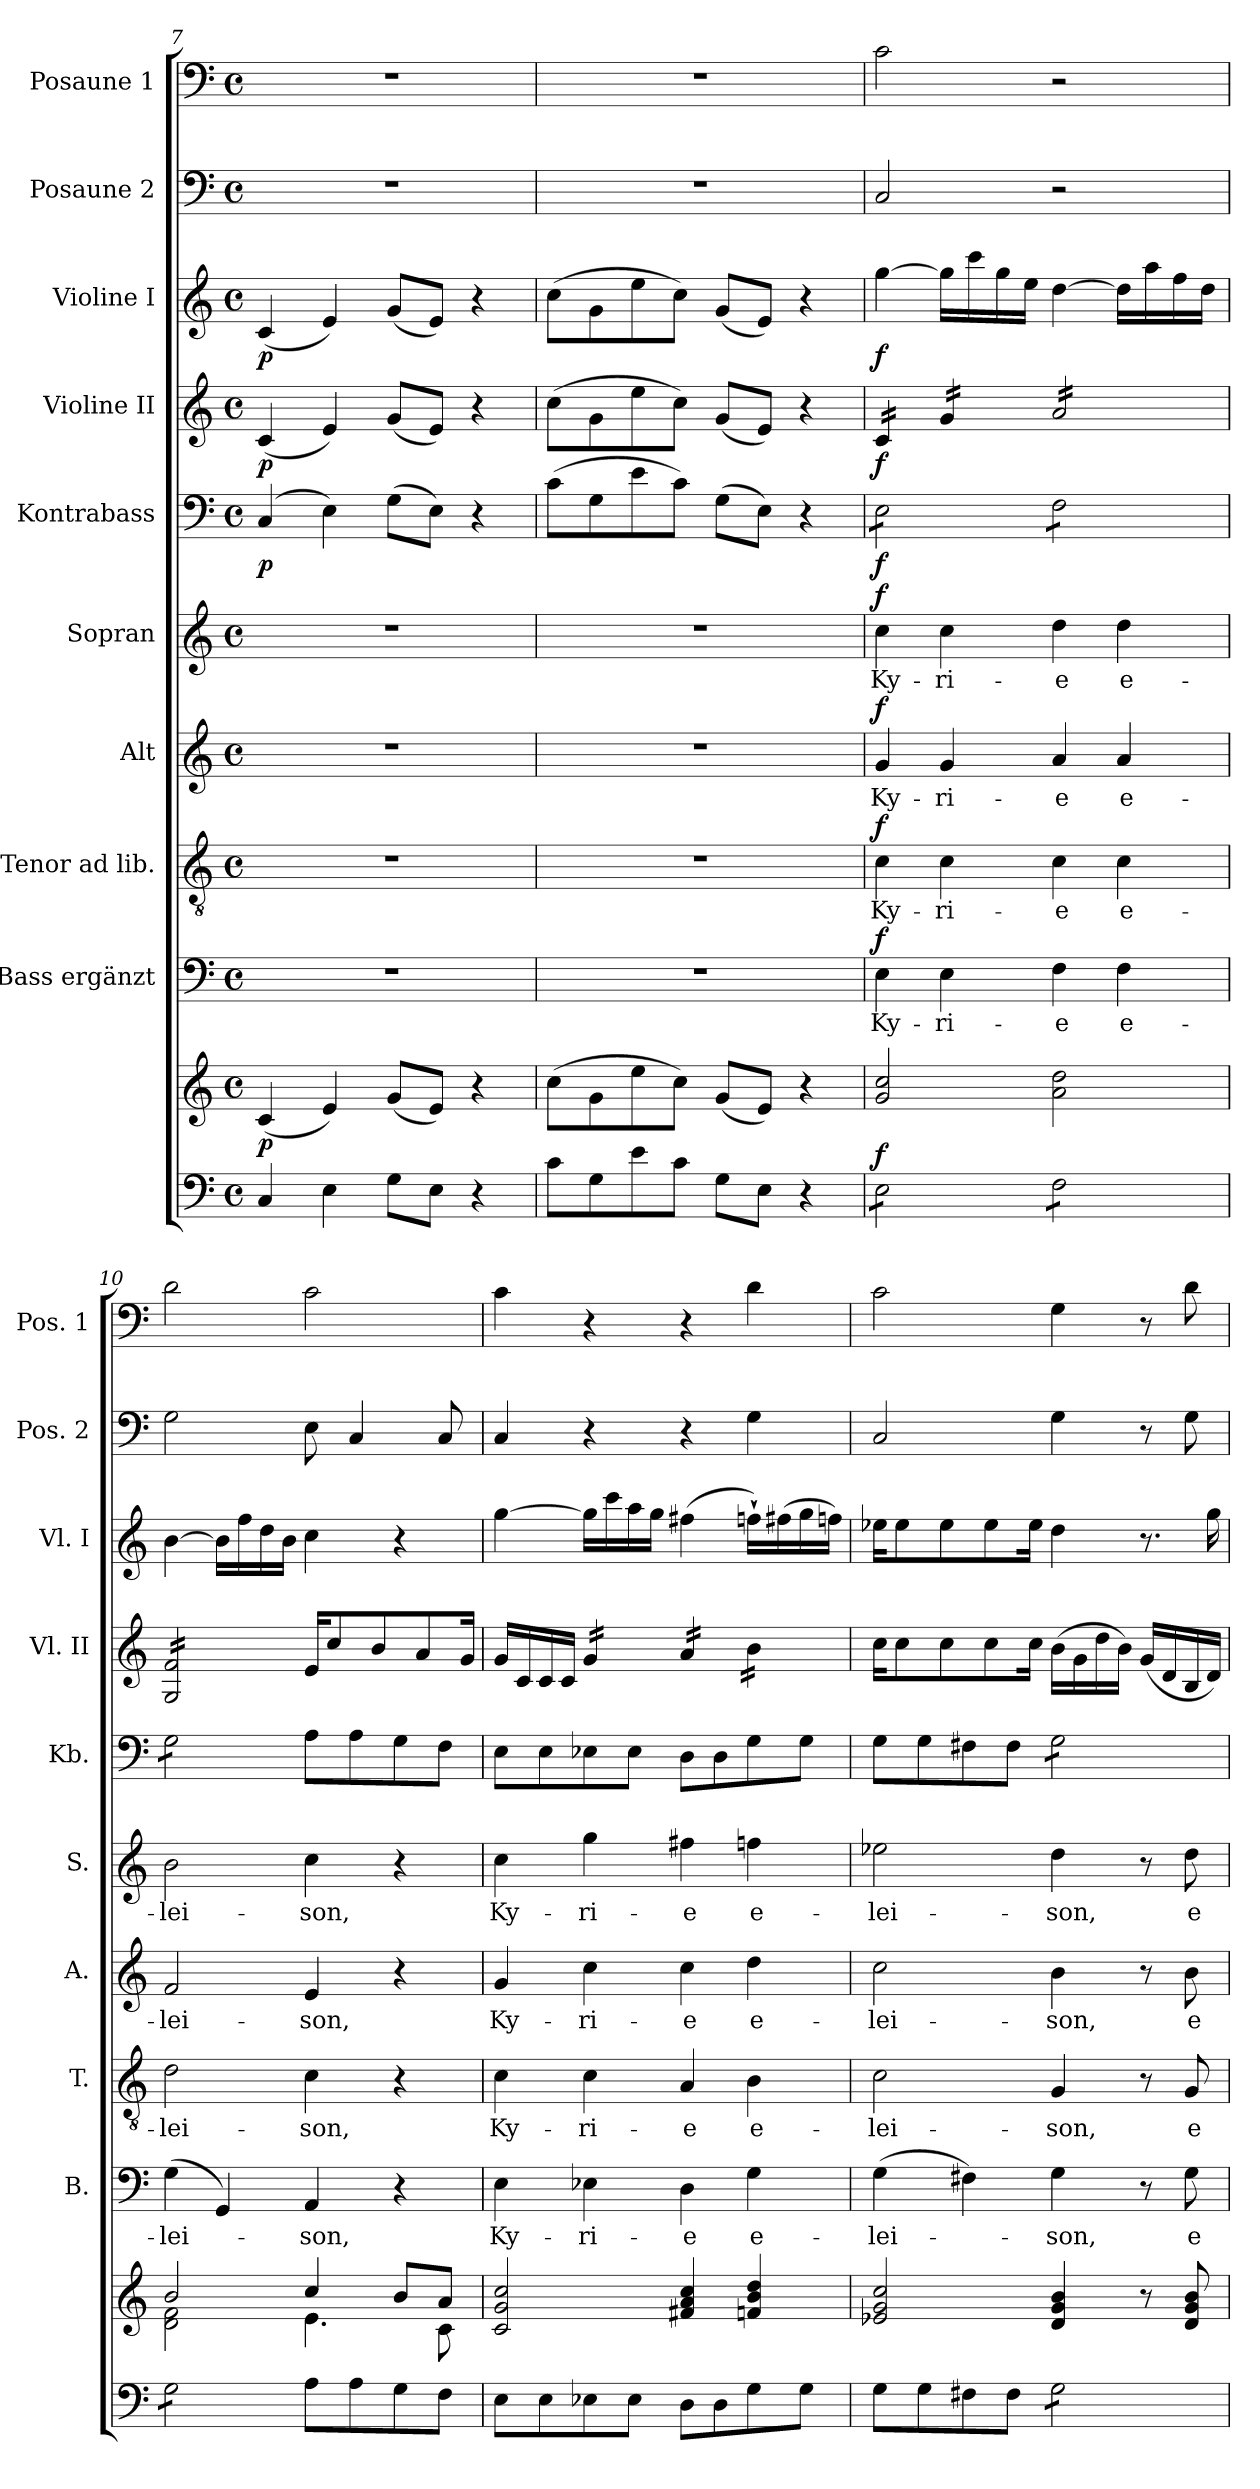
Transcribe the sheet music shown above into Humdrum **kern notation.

**kern	**kern	**dynam	**kern	**text	**dynam	**kern	**text	**dynam	**kern	**text	**dynam	**kern	**text	**dynam	**kern	**dynam	**kern	**dynam	**kern	**dynam	**kern	**kern
*part10	*part10	*part10	*part9	*part9	*part9	*part8	*part8	*part8	*part7	*part7	*part7	*part6	*part6	*part6	*part5	*part5	*part4	*part4	*part3	*part3	*part2	*part1
*staff11	*staff10	*staff10/11	*staff9	*staff9	*staff9	*staff8	*staff8	*staff8	*staff7	*staff7	*staff7	*staff6	*staff6	*staff6	*staff5	*staff5	*staff4	*staff4	*staff3	*staff3	*staff2	*staff1
*	*	*	*I"Bass ergänzt	*	*	*I"Tenor ad lib.	*	*	*I"Alt	*	*	*I"Sopran	*	*	*I"Kontrabass	*	*I"Violine II	*	*I"Violine I	*	*I"Posaune 2	*I"Posaune 1
*	*	*	*I'B.	*	*	*I'T.	*	*	*I'A.	*	*	*I'S.	*	*	*I'Kb.	*	*I'Vl. II	*	*I'Vl. I	*	*I'Pos. 2	*I'Pos. 1
*clefF4	*clefG2	*	*clefF4	*	*	*clefGv2	*	*	*clefG2	*	*	*clefG2	*	*	*clefF4	*	*clefG2	*	*clefG2	*	*clefF4	*clefF4
*	*	*	*	*	*	*	*	*	*	*	*	*	*	*	*ITrd7c12	*	*	*	*	*	*	*
*k[]	*k[]	*	*k[]	*	*	*k[]	*	*	*k[]	*	*	*k[]	*	*	*k[]	*	*k[]	*	*k[]	*	*k[]	*k[]
*C:	*C:	*	*C:	*	*	*C:	*	*	*C:	*	*	*C:	*	*	*C:	*	*C:	*	*C:	*	*C:	*C:
*M4/4	*M4/4	*	*M4/4	*	*	*M4/4	*	*	*M4/4	*	*	*M4/4	*	*	*M4/4	*	*M4/4	*	*M4/4	*	*M4/4	*M4/4
*met(c)	*met(c)	*	*met(c)	*	*	*met(c)	*	*	*met(c)	*	*	*met(c)	*	*	*met(c)	*	*met(c)	*	*met(c)	*	*met(c)	*met(c)
=7	=7	=7	=7	=7	=7	=7	=7	=7	=7	=7	=7	=7	=7	=7	=7	=7	=7	=7	=7	=7	=7	=7
!	!	!LO:DY:b	!	!	!	!	!	!	!	!	!	!	!	!	!	!LO:DY:b	!	!LO:DY:b	!	!LO:DY:b	!	!
4C/	(<4c/	p	1r	.	.	1r	.	.	1r	.	.	1r	.	.	(4CC/	p	(<4c/	p	(<4c/	p	1r	1r
4E\	4e/)	.	.	.	.	.	.	.	.	.	.	.	.	.	4EE\)	.	4e/)	.	4e/)	.	.	.
8G\L	(<8g/L	.	.	.	.	.	.	.	.	.	.	.	.	.	(>8GG\L	.	(<8g/L	.	(<8g/L	.	.	.
8E\J	8e/J)	.	.	.	.	.	.	.	.	.	.	.	.	.	8EE\J)	.	8e/J)	.	8e/J)	.	.	.
4r	4r	.	.	.	.	.	.	.	.	.	.	.	.	.	4r	.	4r	.	4r	.	.	.
=8	=8	=8	=8	=8	=8	=8	=8	=8	=8	=8	=8	=8	=8	=8	=8	=8	=8	=8	=8	=8	=8	=8
8c\L	(>8cc\L	.	1r	.	.	1r	.	.	1r	.	.	1r	.	.	(>8C\L	.	(>8cc\L	.	(>8cc\L	.	1r	1r
8G\	8g\	.	.	.	.	.	.	.	.	.	.	.	.	.	8GG\	.	8g\	.	8g\	.	.	.
8e\	8ee\	.	.	.	.	.	.	.	.	.	.	.	.	.	8E\	.	8ee\	.	8ee\	.	.	.
8c\J	8cc\J)	.	.	.	.	.	.	.	.	.	.	.	.	.	8C\J)	.	8cc\J)	.	8cc\J)	.	.	.
8G\L	(<8g/L	.	.	.	.	.	.	.	.	.	.	.	.	.	(>8GG\L	.	(<8g/L	.	(<8g/L	.	.	.
8E\J	8e/J)	.	.	.	.	.	.	.	.	.	.	.	.	.	8EE\J)	.	8e/J)	.	8e/J)	.	.	.
4r	4r	.	.	.	.	.	.	.	.	.	.	.	.	.	4r	.	4r	.	4r	.	.	.
!!LO:PB:g=z
=9	=9	=9	=9	=9	=9	=9	=9	=9	=9	=9	=9	=9	=9	=9	=9	=9	=9	=9	=9	=9	=9	=9
!	!	!LO:DY:a=2	!	!LO:LY:b	!LO:DY:a	!	!LO:LY:b	!LO:DY:a	!	!LO:LY:b	!LO:DY:a	!	!LO:LY:b	!LO:DY:a	!	!LO:DY:b	!	!LO:DY:b	!	!LO:DY:b	!	!
*tremolo	*	*	*	*	*	*	*	*	*	*	*	*	*	*	*	*	*	*	*	*	*	*
*	*	*	*	*	*	*	*	*	*	*	*	*	*	*	*tremolo	*	*	*	*	*	*	*
*	*	*	*	*	*	*	*	*	*	*	*	*	*	*	*	*	*tremolo	*	*	*	*	*
8E\L	2g/ 2cc/	f	4E\	Ky-	f	4c\	Ky-	f	4g/	Ky-	f	4cc\	Ky-	f	8EE\L	f	16c/LL	f	[4gg\	f	2C/	2c\
.	.	.	.	.	.	.	.	.	.	.	.	.	.	.	.	.	16c/	.	.	.	.	.
8E\	.	.	.	.	.	.	.	.	.	.	.	.	.	.	8EE\	.	16c/	.	.	.	.	.
.	.	.	.	.	.	.	.	.	.	.	.	.	.	.	.	.	16c/JJ	.	.	.	.	.
!	!	!	!	!LO:LY:b	!	!	!LO:LY:b	!	!	!LO:LY:b	!	!	!LO:LY:b	!	!	!	!	!	!	!	!	!
8E\	.	.	4E\	-ri-	.	4c\	-ri-	.	4g/	-ri-	.	4cc\	-ri-	.	8EE\	.	16g/LL	.	16gg\LL]	.	.	.
.	.	.	.	.	.	.	.	.	.	.	.	.	.	.	.	.	16g/	.	16ccc\	.	.	.
8E\J	.	.	.	.	.	.	.	.	.	.	.	.	.	.	8EE\J	.	16g/	.	16gg\	.	.	.
.	.	.	.	.	.	.	.	.	.	.	.	.	.	.	.	.	16g/JJ	.	16ee\JJ	.	.	.
!	!	!	!	!LO:LY:b	!	!	!LO:LY:b	!	!	!LO:LY:b	!	!	!LO:LY:b	!	!	!	!	!	!	!	!	!
8F\L	2a\ 2dd\	.	4F\	-e	.	4c\	-e	.	4a/	-e	.	4dd\	-e	.	8FF\L	.	16a/LL	.	[4dd\	.	2r	2r
.	.	.	.	.	.	.	.	.	.	.	.	.	.	.	.	.	16a/	.	.	.	.	.
8F\	.	.	.	.	.	.	.	.	.	.	.	.	.	.	8FF\	.	16a/	.	.	.	.	.
.	.	.	.	.	.	.	.	.	.	.	.	.	.	.	.	.	16a/	.	.	.	.	.
!	!	!	!	!LO:LY:b	!	!	!LO:LY:b	!	!	!LO:LY:b	!	!	!LO:LY:b	!	!	!	!	!	!	!	!	!
8F\	.	.	4F\	e-	.	4c\	e-	.	4a/	e-	.	4dd\	e-	.	8FF\	.	16a/	.	16dd\LL]	.	.	.
.	.	.	.	.	.	.	.	.	.	.	.	.	.	.	.	.	16a/	.	16aa\	.	.	.
8F\J	.	.	.	.	.	.	.	.	.	.	.	.	.	.	8FF\J	.	16a/	.	16ff\	.	.	.
.	.	.	.	.	.	.	.	.	.	.	.	.	.	.	.	.	16a/JJ	.	16dd\JJ	.	.	.
=10	=10	=10	=10	=10	=10	=10	=10	=10	=10	=10	=10	=10	=10	=10	=10	=10	=10	=10	=10	=10	=10	=10
*	*^	*	*	*	*	*	*	*	*	*	*	*	*	*	*	*	*	*	*	*	*	*
!	!	!	!	!	!LO:LY:b	!	!	!LO:LY:b	!	!	!LO:LY:b	!	!	!LO:LY:b	!	!	!	!	!	!	!	!	!
8G\L	2b/	2d\ 2f\	.	(>4G\	-lei-	.	2d\	-lei-	.	2f/	-lei-	.	2b\	-lei-	.	8GG\L	.	16G/ 16f/LL	.	[4b\	.	2G\	2d\
.	.	.	.	.	.	.	.	.	.	.	.	.	.	.	.	.	.	16G/ 16f/	.	.	.	.	.
8G\	.	.	.	.	.	.	.	.	.	.	.	.	.	.	.	8GG\	.	16G/ 16f/	.	.	.	.	.
.	.	.	.	.	.	.	.	.	.	.	.	.	.	.	.	.	.	16G/ 16f/	.	.	.	.	.
8G\	.	.	.	4GG/)	.	.	.	.	.	.	.	.	.	.	.	8GG\	.	16G/ 16f/	.	16b\LL]	.	.	.
.	.	.	.	.	.	.	.	.	.	.	.	.	.	.	.	.	.	16G/ 16f/	.	16ff\	.	.	.
8G\J	.	.	.	.	.	.	.	.	.	.	.	.	.	.	.	8GG\J	.	16G/ 16f/	.	16dd\	.	.	.
*	*	*	*	*	*	*	*	*	*	*	*	*	*	*	*	*Xtremolo	*	*	*	*	*	*	*
*Xtremolo	*	*	*	*	*	*	*	*	*	*	*	*	*	*	*	*	*	*	*	*	*	*	*
.	.	.	.	.	.	.	.	.	.	.	.	.	.	.	.	.	.	16G/ 16f/JJ	.	16b\JJ	.	.	.
*	*	*	*	*	*	*	*	*	*	*	*	*	*	*	*	*	*	*Xtremolo	*	*	*	*	*
!	!	!	!	!	!LO:LY:b	!	!	!LO:LY:b	!	!	!LO:LY:b	!	!	!LO:LY:b	!	!	!	!	!	!	!	!	!
8A\L	4cc/	4.e\	.	4AA/	-son,	.	4c\	-son,	.	4e/	-son,	.	4cc\	-son,	.	8AA\L	.	16e/KL	.	4cc\	.	8E\	2c\
.	.	.	.	.	.	.	.	.	.	.	.	.	.	.	.	.	.	8cc/	.	.	.	.	.
8A\	.	.	.	.	.	.	.	.	.	.	.	.	.	.	.	8AA\	.	.	.	.	.	4C/	.
.	.	.	.	.	.	.	.	.	.	.	.	.	.	.	.	.	.	8b/	.	.	.	.	.
8G\	8b/L	.	.	4r	.	.	4r	.	.	4r	.	.	4r	.	.	8GG\	.	.	.	4r	.	.	.
.	.	.	.	.	.	.	.	.	.	.	.	.	.	.	.	.	.	8a/	.	.	.	.	.
8F\J	8a/J	8c\	.	.	.	.	.	.	.	.	.	.	.	.	.	8FF\J	.	.	.	.	.	8C/	.
.	.	.	.	.	.	.	.	.	.	.	.	.	.	.	.	.	.	16g/Jk	.	.	.	.	.
*	*v	*v	*	*	*	*	*	*	*	*	*	*	*	*	*	*	*	*	*	*	*	*	*
=11	=11	=11	=11	=11	=11	=11	=11	=11	=11	=11	=11	=11	=11	=11	=11	=11	=11	=11	=11	=11	=11	=11
!	!	!	!	!LO:LY:b	!	!	!LO:LY:b	!	!	!LO:LY:b	!	!	!LO:LY:b	!	!	!	!	!	!	!	!	!
8E\L	2c/ 2g/ 2cc/	.	4E\	Ky-	.	4c\	Ky-	.	4g/	Ky-	.	4cc\	Ky-	.	8EE\L	.	16g/LL	.	[4gg\	.	4C/	4c\
.	.	.	.	.	.	.	.	.	.	.	.	.	.	.	.	.	16c/	.	.	.	.	.
8E\	.	.	.	.	.	.	.	.	.	.	.	.	.	.	8EE\	.	16c/	.	.	.	.	.
.	.	.	.	.	.	.	.	.	.	.	.	.	.	.	.	.	16c/JJ	.	.	.	.	.
!	!	!	!	!LO:LY:b	!	!	!LO:LY:b	!	!	!LO:LY:b	!	!	!LO:LY:b	!	!	!	!	!	!	!	!	!
*	*	*	*	*	*	*	*	*	*	*	*	*	*	*	*	*	*tremolo	*	*	*	*	*
8E-X\	.	.	4E-X\	-ri-	.	4c\	-ri-	.	4cc\	-ri-	.	4gg\	-ri-	.	8EE-X\	.	16g/LL	.	16gg\LL]	.	4r	4r
.	.	.	.	.	.	.	.	.	.	.	.	.	.	.	.	.	16g/	.	16ccc\	.	.	.
8E-\J	.	.	.	.	.	.	.	.	.	.	.	.	.	.	8EE-\J	.	16g/	.	16aa\	.	.	.
.	.	.	.	.	.	.	.	.	.	.	.	.	.	.	.	.	16g/JJ	.	16gg\JJ	.	.	.
!	!	!	!	!LO:LY:b	!	!	!LO:LY:b	!	!	!LO:LY:b	!	!	!LO:LY:b	!	!	!	!	!	!	!	!	!
8D\L	4f#X/ 4a/ 4cc/	.	4D\	-e	.	4A/	-e	.	4cc\	-e	.	4ff#X\	-e	.	8DD\L	.	16a/LL	.	(>4ff#X\	.	4r	4r
.	.	.	.	.	.	.	.	.	.	.	.	.	.	.	.	.	16a/	.	.	.	.	.
8D\	.	.	.	.	.	.	.	.	.	.	.	.	.	.	8DD\	.	16a/	.	.	.	.	.
.	.	.	.	.	.	.	.	.	.	.	.	.	.	.	.	.	16a/JJ	.	.	.	.	.
!	!	!	!	!LO:LY:b	!	!	!LO:LY:b	!	!	!LO:LY:b	!	!	!LO:LY:b	!	!	!	!	!	!	!	!	!
8G\	4fn/ 4b/ 4dd/	.	4G\	e-	.	4B\	e-	.	4dd\	e-	.	4ffn\	e-	.	8GG\	.	16b\LL	.	16ffn`>\LL)	.	4G\	4d\
.	.	.	.	.	.	.	.	.	.	.	.	.	.	.	.	.	16b\	.	(>16ff#X\	.	.	.
8G\J	.	.	.	.	.	.	.	.	.	.	.	.	.	.	8GG\J	.	16b\	.	16gg\	.	.	.
.	.	.	.	.	.	.	.	.	.	.	.	.	.	.	.	.	16b\JJ	.	16ffn\JJ)	.	.	.
*	*	*	*	*	*	*	*	*	*	*	*	*	*	*	*	*	*Xtremolo	*	*	*	*	*
!!LO:PB:g=z
=12	=12	=12	=12	=12	=12	=12	=12	=12	=12	=12	=12	=12	=12	=12	=12	=12	=12	=12	=12	=12	=12	=12
!	!	!	!	!LO:LY:b	!	!	!LO:LY:b	!	!	!LO:LY:b	!	!	!LO:LY:b	!	!	!	!	!	!	!	!	!
8G\L	2e-X/ 2g/ 2cc/	.	(>4G\	-lei-	.	2c\	-lei-	.	2cc\	-lei-	.	2ee-X\	-lei-	.	8GG\L	.	16cc\KL	.	16ee-X\KL	.	2C/	2c\
.	.	.	.	.	.	.	.	.	.	.	.	.	.	.	.	.	8cc\	.	8ee-\	.	.	.
8G\	.	.	.	.	.	.	.	.	.	.	.	.	.	.	8GG\	.	.	.	.	.	.	.
.	.	.	.	.	.	.	.	.	.	.	.	.	.	.	.	.	8cc\	.	8ee-\	.	.	.
8F#X\	.	.	4F#X\)	.	.	.	.	.	.	.	.	.	.	.	8FF#X\	.	.	.	.	.	.	.
.	.	.	.	.	.	.	.	.	.	.	.	.	.	.	.	.	8cc\	.	8ee-\	.	.	.
8F#\J	.	.	.	.	.	.	.	.	.	.	.	.	.	.	8FF#\J	.	.	.	.	.	.	.
.	.	.	.	.	.	.	.	.	.	.	.	.	.	.	.	.	16cc\Jk	.	16ee-\Jk	.	.	.
!	!	!	!	!LO:LY:b	!	!	!LO:LY:b	!	!	!LO:LY:b	!	!	!LO:LY:b	!	!	!	!	!	!	!	!	!
*tremolo	*	*	*	*	*	*	*	*	*	*	*	*	*	*	*	*	*	*	*	*	*	*
*	*	*	*	*	*	*	*	*	*	*	*	*	*	*	*tremolo	*	*	*	*	*	*	*
8G\L	4d/ 4g/ 4b/	.	4G\	-son,	.	4G/	-son,	.	4b\	-son,	.	4dd\	-son,	.	8GG\L	.	(>16b\LL	.	4dd\	.	4G\	4G\
.	.	.	.	.	.	.	.	.	.	.	.	.	.	.	.	.	16g\	.	.	.	.	.
8G\	.	.	.	.	.	.	.	.	.	.	.	.	.	.	8GG\	.	16dd\	.	.	.	.	.
.	.	.	.	.	.	.	.	.	.	.	.	.	.	.	.	.	16b\JJ)	.	.	.	.	.
8G\	8r	.	8r	.	.	8r	.	.	8r	.	.	8r	.	.	8GG\	.	(<16g/LL	.	8.r	.	8r	8r
.	.	.	.	.	.	.	.	.	.	.	.	.	.	.	.	.	16d/	.	.	.	.	.
!	!	!	!	!LO:LY:b	!	!	!LO:LY:b	!	!	!LO:LY:b	!	!	!LO:LY:b	!	!	!	!	!	!	!	!	!
8G\J	8d/ 8g/ 8b/	.	8G\	e-	.	8G/	e-	.	8b\	e-	.	8dd\	e-	.	8GG\J	.	16B/	.	.	.	8G\	8d\
*	*	*	*	*	*	*	*	*	*	*	*	*	*	*	*Xtremolo	*	*	*	*	*	*	*
*Xtremolo	*	*	*	*	*	*	*	*	*	*	*	*	*	*	*	*	*	*	*	*	*	*
.	.	.	.	.	.	.	.	.	.	.	.	.	.	.	.	.	16d/JJ)	.	16gg\	.	.	.
=	=	=	=	=	=	=	=	=	=	=	=	=	=	=	=	=	=	=	=	=	=	=
*-	*-	*-	*-	*-	*-	*-	*-	*-	*-	*-	*-	*-	*-	*-	*-	*-	*-	*-	*-	*-	*-	*-
